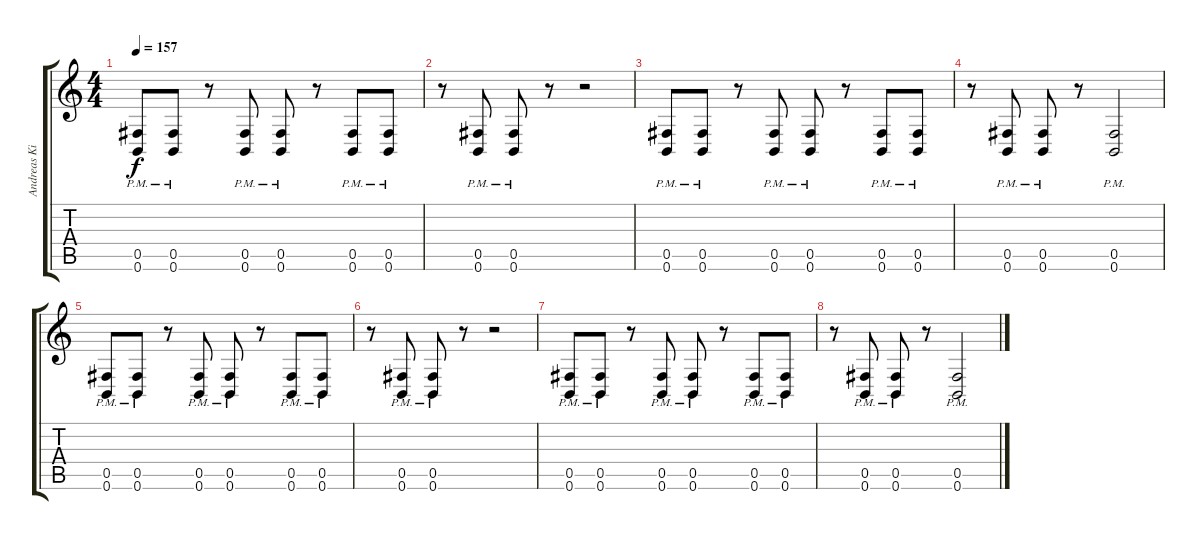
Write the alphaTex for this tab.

\track ("Andreas Kisser" "Andreas Ki") {instrument distortionguitar}
\staff {score tabs}
\tuning (Db4 Ab3 E3 B2 Gb2 B1) {hide}
\ts (4 4)
\tempo 157
\clef g2
\ks c
(0.5{pm} 0.6{pm}).8{dy f} (0.5{pm} 0.6{pm}).8 r.8 (0.5{pm} 0.6{pm}).8 (0.5{pm} 0.6{pm}).8 r.8 (0.5{pm} 0.6{pm}).8 (0.5{pm} 0.6{pm}).8 |
r.8 (0.5{pm} 0.6{pm}).8 (0.5{pm} 0.6{pm}).8 r.8 r.2 |
(0.5{pm} 0.6{pm}).8 (0.5{pm} 0.6{pm}).8 r.8 (0.5{pm} 0.6{pm}).8 (0.5{pm} 0.6{pm}).8 r.8 (0.5{pm} 0.6{pm}).8 (0.5{pm} 0.6{pm}).8 |
r.8 (0.5{pm} 0.6{pm}).8 (0.5{pm} 0.6{pm}).8 r.8 (0.5{pm} 0.6{pm}).2 |
(0.5{pm} 0.6{pm}).8 (0.5{pm} 0.6{pm}).8 r.8 (0.5{pm} 0.6{pm}).8 (0.5{pm} 0.6{pm}).8 r.8 (0.5{pm} 0.6{pm}).8 (0.5{pm} 0.6{pm}).8 |
r.8 (0.5{pm} 0.6{pm}).8 (0.5{pm} 0.6{pm}).8 r.8 r.2 |
(0.5{pm} 0.6{pm}).8 (0.5{pm} 0.6{pm}).8 r.8 (0.5{pm} 0.6{pm}).8 (0.5{pm} 0.6{pm}).8 r.8 (0.5{pm} 0.6{pm}).8 (0.5{pm} 0.6{pm}).8 |
r.8 (0.5{pm} 0.6{pm}).8 (0.5{pm} 0.6{pm}).8 r.8 (0.5{pm} 0.6{pm}).2
